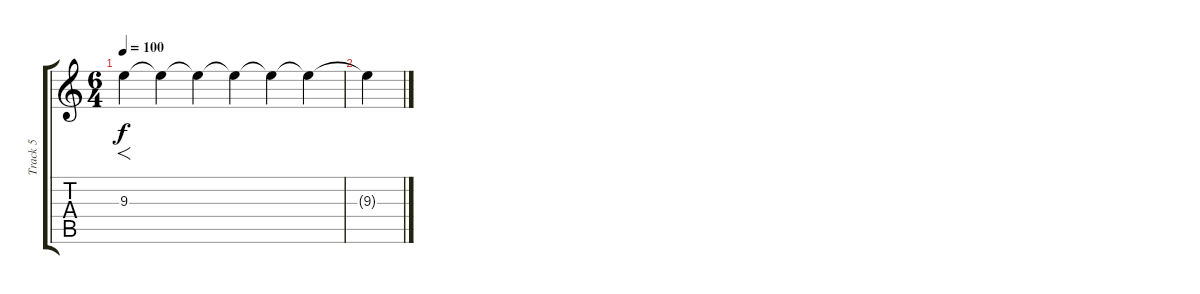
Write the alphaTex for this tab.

\track ("Track 5" "Track 5") {instrument guitarharmonics}
\staff {score tabs}
\tuning (E4 B3 G3 D3 A2 E2) {hide}
\ts (6 4)
\tempo 100
\clef g2
\ks c
9.3{t}.4{f dy f} 9.3{t}.4 9.3{t}.4 9.3{t}.4 9.3{t}.4 9.3{t}.4 |
9.3{t}.4
